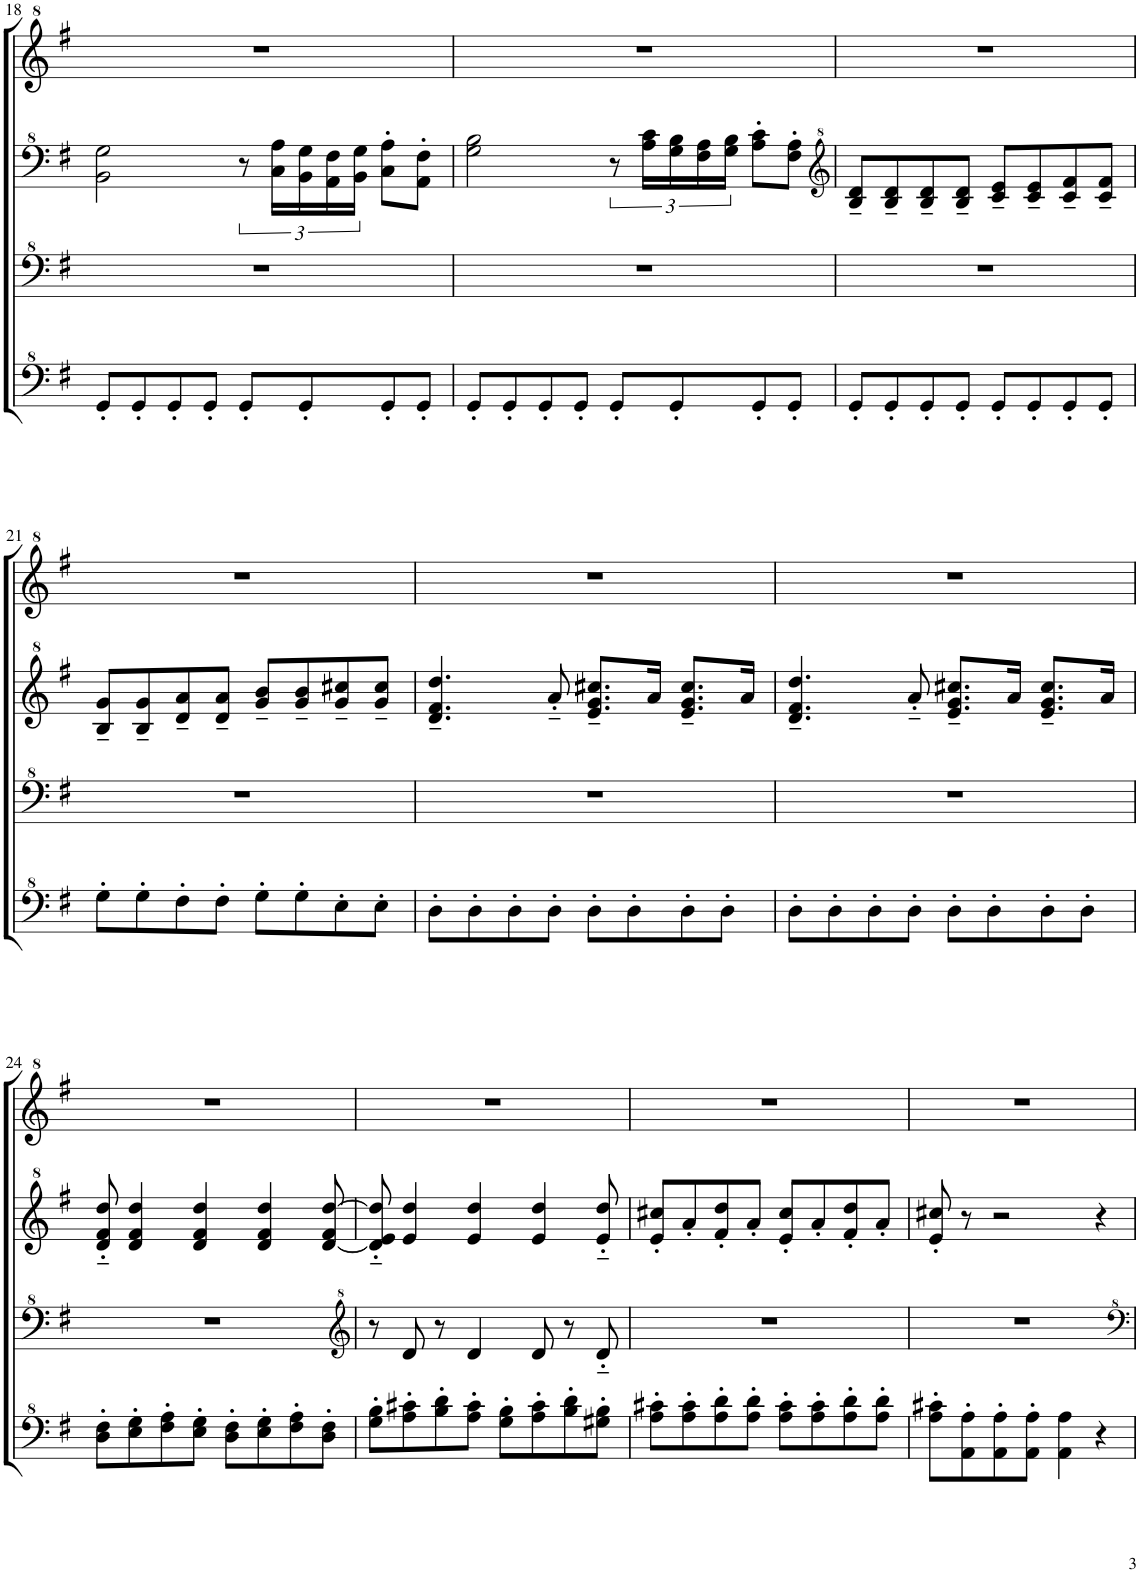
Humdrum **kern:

**kern	**kern	**kern	**kern
*part1	*part1	*part1	*part1
*staff4	*staff3	*staff2	*staff1
*I"Model III	*	*	*
!!LO:PB:g=z
*clefF^4	*clefF^4	*clefF^4	*clefG^2
*k[f#]	*k[f#]	*k[f#]	*k[f#]
*M4/4	*M4/4	*M4/4	*M4/4
*met(c)	*met(c)	*met(c)	*met(c)
=18	=18	=18	=18
8G'/L	1r	2B\ 2g\	1r
8G'/	.	.	.
8G'/	.	.	.
8G'/J	.	.	.
8G'/L	.	12r	.
.	.	24c\ 24a\LL	.
8G'/	.	24B\ 24g\	.
.	.	24A\ 24f#\	.
.	.	24B\ 24g\JJ	.
8G'/	.	8c\' 8a\'L	.
8G'/J	.	8A\' 8f#\'J	.
=19	=19	=19	=19
8G'/L	1r	2g\ 2b\	1r
8G'/	.	.	.
8G'/	.	.	.
8G'/J	.	.	.
8G'/L	.	12r	.
.	.	24a\ 24cc\LL	.
8G'/	.	24g\ 24b\	.
.	.	24f#\ 24a\	.
.	.	24g\ 24b\JJ	.
8G'/	.	8a\' 8cc\'L	.
8G'/J	.	8f#\' 8a\'J	.
=20	=20	=20	=20
*	*	*clefG^2	*
8G'/L	1r	8b/~ 8dd/~L	1r
8G'/	.	8b/~ 8dd/~	.
8G'/	.	8b/~ 8dd/~	.
8G'/J	.	8b/~ 8dd/~J	.
8G'/L	.	8cc/~ 8ee/~L	.
8G'/	.	8cc/~ 8ee/~	.
8G'/	.	8cc/~ 8ff#/~	.
8G'/J	.	8cc/~ 8ff#/~J	.
!!LO:LB:g=z
=21	=21	=21	=21
8g'\L	1r	8b/~ 8gg/~L	1r
8g'\	.	8b/~ 8gg/~	.
8f#'\	.	8dd/~ 8aa/~	.
8f#'\J	.	8dd/~ 8aa/~J	.
8g'\L	.	8gg/~ 8bb/~L	.
8g'\	.	8gg/~ 8bb/~	.
8e'\	.	8gg/~ 8ccc#X/~	.
8e'\J	.	8gg/~ 8ccc#/~J	.
=22	=22	=22	=22
8d'\L	1r	4.dd/~ 4.ff#/~ 4.ddd/~	1r
8d'\	.	.	.
8d'\	.	.	.
8d'\J	.	8aa'~/	.
8d'\L	.	8.ee/~ 8.gg/~ 8.ccc#X/~L	.
8d'\	.	.	.
.	.	16aa/Jk	.
8d'\	.	8.ee/~ 8.gg/~ 8.ccc#/~L	.
8d'\J	.	.	.
.	.	16aa/Jk	.
=23	=23	=23	=23
8d'\L	1r	4.dd/~ 4.ff#/~ 4.ddd/~	1r
8d'\	.	.	.
8d'\	.	.	.
8d'\J	.	8aa'~/	.
8d'\L	.	8.ee/~ 8.gg/~ 8.ccc#X/~L	.
8d'\	.	.	.
.	.	16aa/Jk	.
8d'\	.	8.ee/~ 8.gg/~ 8.ccc#/~L	.
8d'\J	.	.	.
.	.	16aa/Jk	.
!!LO:LB:g=z
=24	=24	=24	=24
8d\' 8f#\'L	1r	8dd/'~ 8ff#/'~ 8ddd/'~	1r
8e\' 8g\'	.	4dd/ 4ff#/ 4ddd/	.
8f#\' 8a\'	.	.	.
8e\' 8g\'J	.	4dd/ 4ff#/ 4ddd/	.
8d\' 8f#\'L	.	.	.
8e\' 8g\'	.	4dd/ 4ff#/ 4ddd/	.
8f#\' 8a\'	.	.	.
8d\' 8f#\'J	.	[8dd/ 8ff#/ [8ddd/	.
=25	=25	=25	=25
*	*clefG^2	*	*
8g\' 8b\'L	8r	8dd/]'~ 8ee/'~ 8ddd/]'~	1r
8a\' 8cc#X\'	8dd/	4ee/ 4ddd/	.
8b\' 8dd\'	8r	.	.
8a\' 8cc#\'J	4dd/	4ee/ 4ddd/	.
8g\' 8b\'L	.	.	.
8a\' 8cc#\'	8dd/	4ee/ 4ddd/	.
8b\' 8dd\'	8r	.	.
8g#X\' 8b\'J	8dd'~/	8ee/'~ 8ddd/'~	.
=26	=26	=26	=26
8a\' 8cc#X\'L	1r	8ee/' 8ccc#X/'L	1r
8a\' 8cc#\'	.	8aa'/	.
8a\' 8dd\'	.	8ff#/' 8ddd/'	.
8a\' 8dd\'J	.	8aa'/J	.
8a\' 8cc#\'L	.	8ee/' 8ccc#/'L	.
8a\' 8cc#\'	.	8aa'/	.
8a\' 8dd\'	.	8ff#/' 8ddd/'	.
8a\' 8dd\'J	.	8aa'/J	.
=27	=27	=27	=27
8a\' 8cc#X\'L	1r	8ee/' 8ccc#X/'	1r
8A\' 8a\'	.	8r	.
8A\' 8a\'	.	2r	.
8A\' 8a\'J	.	.	.
4A\ 4a\	.	.	.
4r	.	4r	.
=	=	=	=
*-	*-	*-	*-
